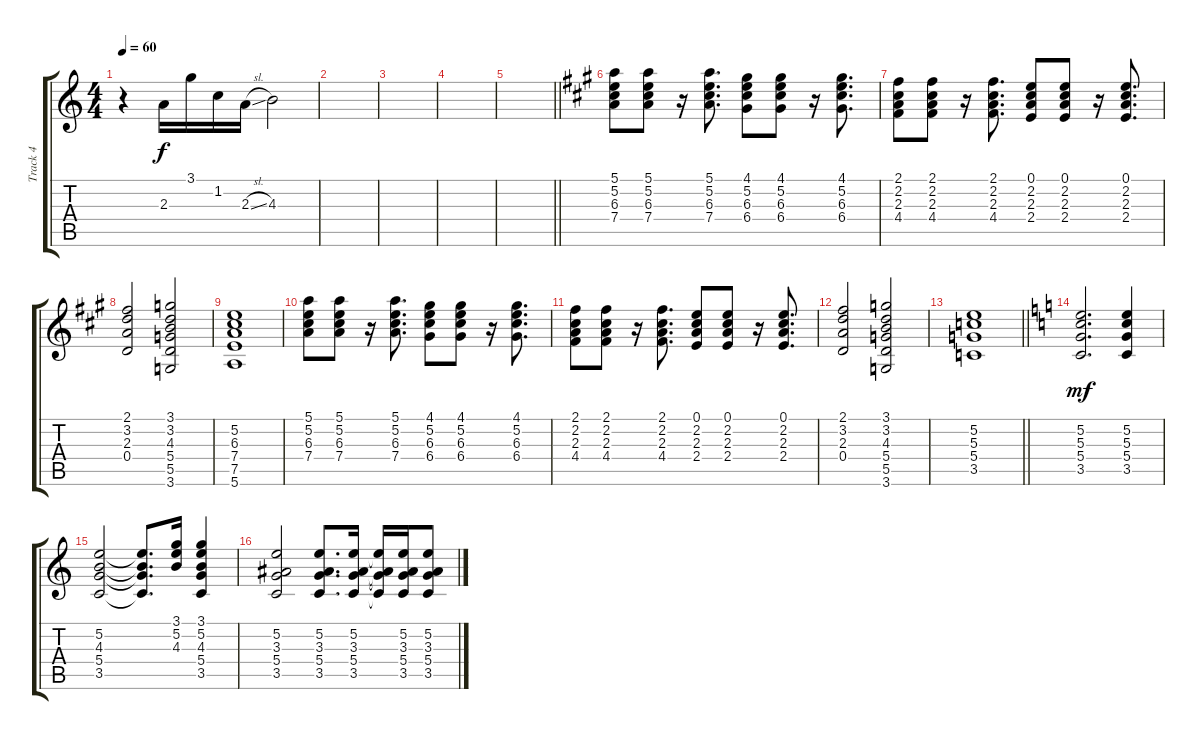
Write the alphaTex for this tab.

\track ("Track 4" "Track 4") {instrument electricguitarclean}
\staff {score tabs}
\tuning (E4 B3 G3 D3 A2 E2) {hide}
\ts (4 4)
\tempo 60
\clef g2
\ks c
r.4{dy f} 2.3.16 3.1.16 1.2.16 2.3{sl}.16 4.3.2 |
|
|
|
\barLineRight lightlight
|
\ks a
(5.1 5.2 6.3 7.4).8 (5.1 5.2 6.3 7.4).8 r.16 (5.1 5.2 6.3 7.4).8{d} (4.1 5.2 6.3 6.4).8 (4.1 5.2 6.3 6.4).8 r.16 (4.1 5.2 6.3 6.4).8{d} |
(2.1 2.2 2.3 4.4).8 (2.1 2.2 2.3 4.4).8 r.16 (2.1 2.2 2.3 4.4).8{d} (0.1 2.2 2.3 2.4).8 (0.1 2.2 2.3 2.4).8 r.16 (0.1 2.2 2.3 2.4).8{d} |
(2.1 3.2 2.3 0.4).2 (3.1 3.2 4.3 5.4 5.5 3.6).2 |
(5.2 6.3 7.4 7.5 5.6).1 |
(5.1 5.2 6.3 7.4).8 (5.1 5.2 6.3 7.4).8 r.16 (5.1 5.2 6.3 7.4).8{d} (4.1 5.2 6.3 6.4).8 (4.1 5.2 6.3 6.4).8 r.16 (4.1 5.2 6.3 6.4).8{d} |
(2.1 2.2 2.3 4.4).8 (2.1 2.2 2.3 4.4).8 r.16 (2.1 2.2 2.3 4.4).8{d} (0.1 2.2 2.3 2.4).8 (0.1 2.2 2.3 2.4).8 r.16 (0.1 2.2 2.3 2.4).8{d} |
(2.1 3.2 2.3 0.4).2 (3.1 3.2 4.3 5.4 5.5 3.6).2 |
\barLineRight lightlight
(5.2 5.3 5.4 3.5).1 |
\ks c
(5.2 5.3 5.4 3.5).2{d dy mf} (5.2 5.3 5.4 3.5).4 |
(5.2 4.3 5.4 3.5).2 (5.2{t} 4.3{t} 5.4{t} 3.5{t}).8{d} (3.1 5.2 4.3).16 (3.1 5.2 4.3 5.4 3.5).4 |
(5.2 3.3 5.4 3.5).2 (5.2 3.3 5.4 3.5).8{d} (5.2 3.3 5.4 3.5).16 (5.2{t} 3.3{t} 5.4{t} 3.5{t}).16 (5.2 3.3 5.4 3.5).16 (5.2 3.3 5.4 3.5).8
